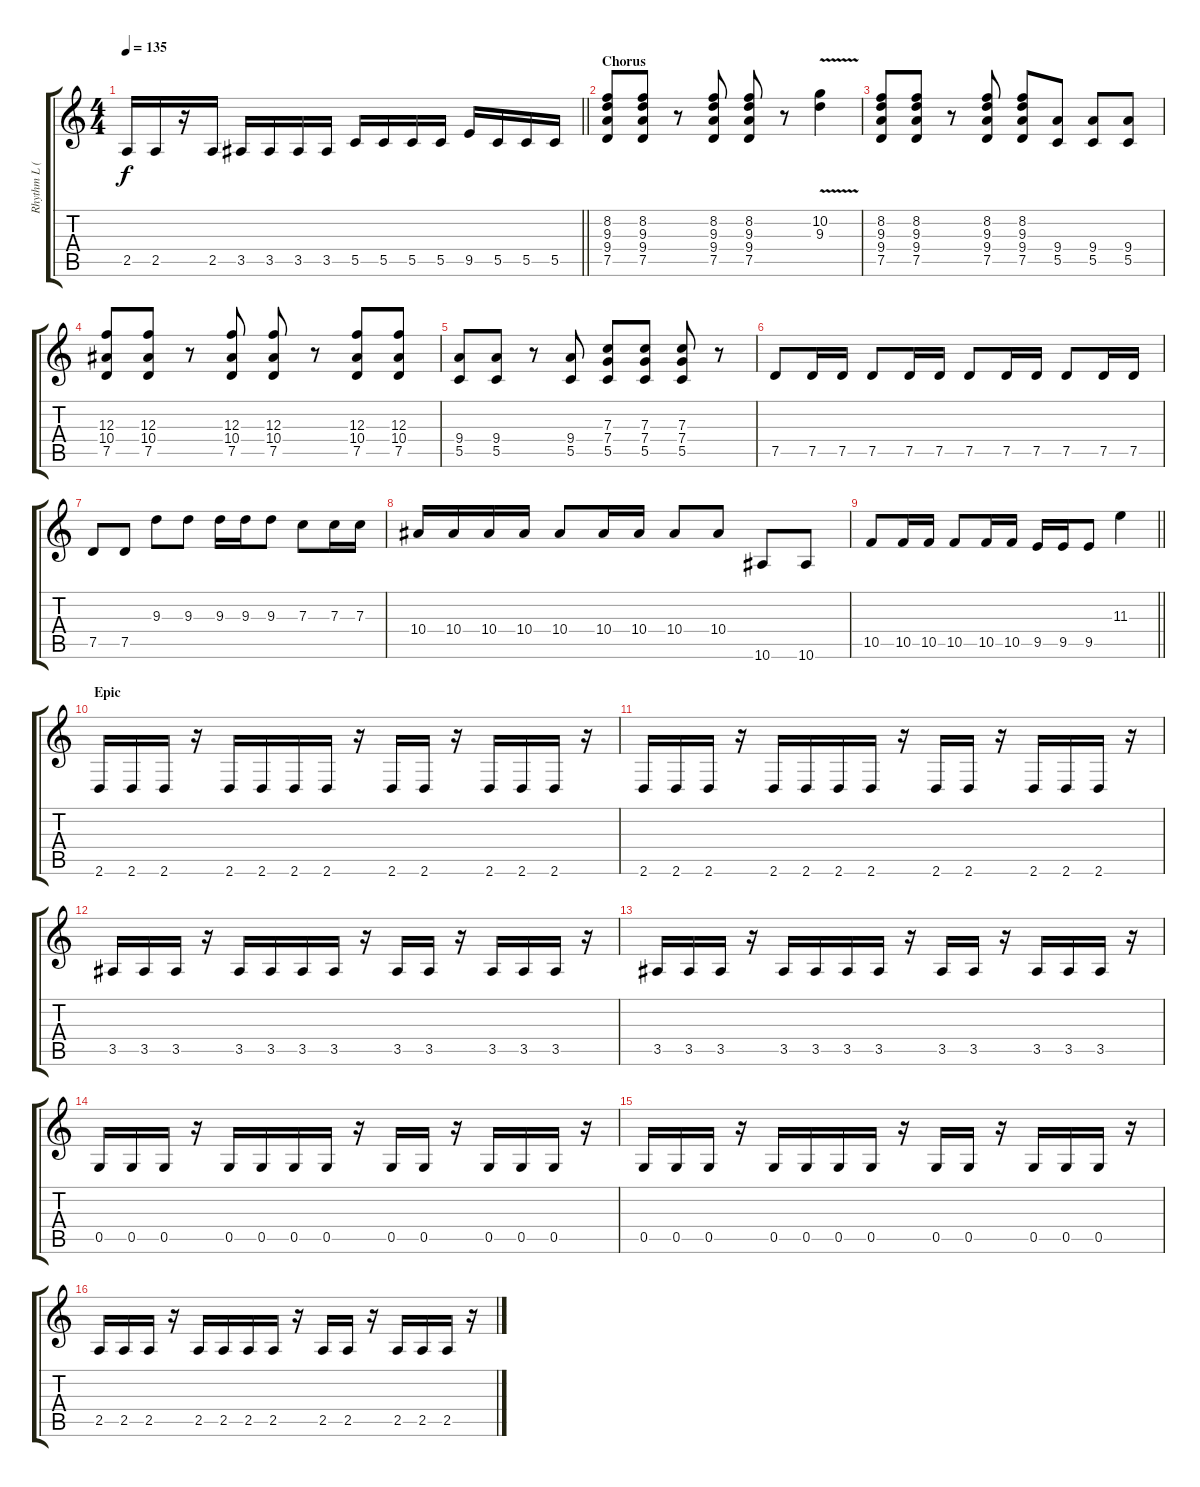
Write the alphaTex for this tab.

\track ("Rhythm L (Konstl)" "Rhythm L (") {instrument distortionguitar}
\staff {score tabs}
\tuning (D4 A3 F3 C3 G2 C2) {hide}
\ts (4 4)
\tempo 135
\clef g2
\barLineRight lightlight
\ks aminor
2.5.16{dy f} 2.5.16 r.16 2.5.16 3.5.16 3.5.16 3.5.16 3.5.16 5.5.16 5.5.16 5.5.16 5.5.16 9.5.16 5.5.16 5.5.16 5.5.16 |
\section ("" "Chorus")
(8.2 9.3 9.4 7.5).8 (8.2 9.3 9.4 7.5).8 r.8 (8.2 9.3 9.4 7.5).8 (8.2 9.3 9.4 7.5).8 r.8 (10.2{v} 9.3).4 |
(8.2 9.3 9.4 7.5).8 (8.2 9.3 9.4 7.5).8 r.8 (8.2 9.3 9.4 7.5).8 (8.2 9.3 9.4 7.5).8 (9.4 5.5).8 (9.4 5.5).8 (9.4 5.5).8 |
(12.3 10.4 7.5).8 (12.3 10.4 7.5).8 r.8 (12.3 10.4 7.5).8 (12.3 10.4 7.5).8 r.8 (12.3 10.4 7.5).8 (12.3 10.4 7.5).8 |
(9.4 5.5).8 (9.4 5.5).8 r.8 (9.4 5.5).8 (7.3 7.4 5.5).8 (7.3 7.4 5.5).8 (7.3 7.4 5.5).8 r.8 |
7.5.8 7.5.16 7.5.16 7.5.8 7.5.16 7.5.16 7.5.8 7.5.16 7.5.16 7.5.8 7.5.16 7.5.16 |
7.5.8 7.5.8 9.3.8 9.3.8 9.3.16 9.3.16 9.3.8 7.3.8 7.3.16 7.3.16 |
10.4.16 10.4.16{beam merge} 10.4.16 10.4.16 10.4.8{beam merge} 10.4.16 10.4.16 10.4.8 10.4.8 10.6.8 10.6.8 |
\barLineRight lightlight
10.5.8{beam merge} 10.5.16 10.5.16 10.5.8{beam merge} 10.5.16 10.5.16 9.5.16 9.5.16 9.5.8 11.3.4 |
\section ("" "Epic")
2.6.16 2.6.16 2.6.16 r.16 2.6.16 2.6.16 2.6.16 2.6.16 r.16 2.6.16 2.6.16 r.16 2.6.16 2.6.16 2.6.16 r.16 |
2.6.16 2.6.16 2.6.16 r.16 2.6.16 2.6.16 2.6.16 2.6.16 r.16 2.6.16 2.6.16 r.16 2.6.16 2.6.16 2.6.16 r.16 |
3.5.16 3.5.16 3.5.16 r.16 3.5.16 3.5.16 3.5.16 3.5.16 r.16 3.5.16 3.5.16 r.16 3.5.16 3.5.16 3.5.16 r.16 |
3.5.16 3.5.16 3.5.16 r.16 3.5.16 3.5.16 3.5.16 3.5.16 r.16 3.5.16 3.5.16 r.16 3.5.16 3.5.16 3.5.16 r.16 |
0.5.16 0.5.16 0.5.16 r.16 0.5.16 0.5.16 0.5.16 0.5.16 r.16 0.5.16 0.5.16 r.16 0.5.16 0.5.16 0.5.16 r.16 |
0.5.16 0.5.16 0.5.16 r.16 0.5.16 0.5.16 0.5.16 0.5.16 r.16 0.5.16 0.5.16 r.16 0.5.16 0.5.16 0.5.16 r.16 |
2.5.16 2.5.16 2.5.16 r.16 2.5.16 2.5.16 2.5.16 2.5.16 r.16 2.5.16 2.5.16 r.16 2.5.16 2.5.16 2.5.16 r.16
